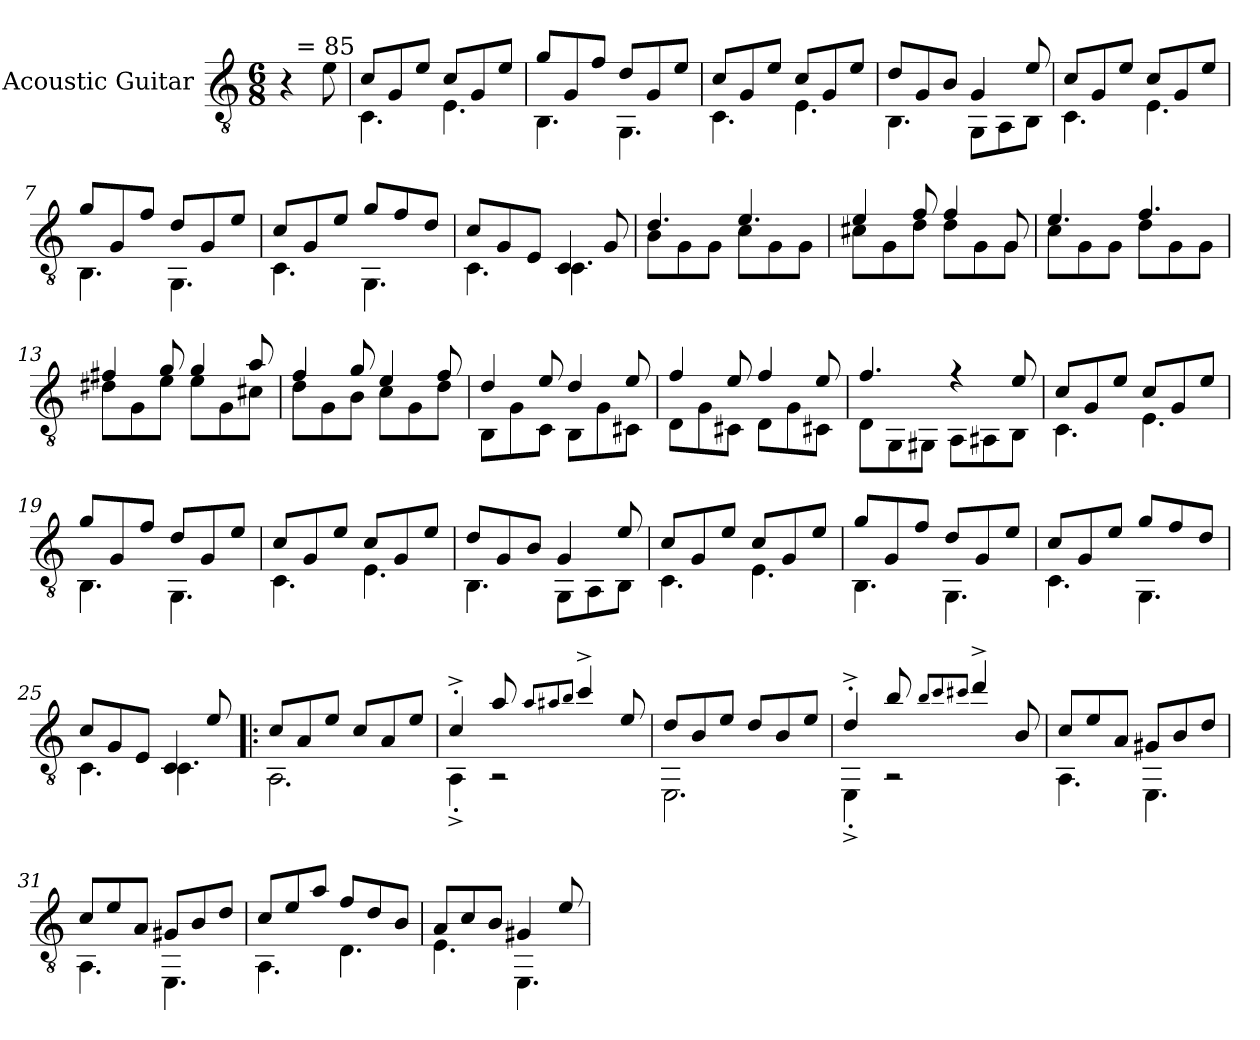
**kern
*part1
*staff1
*I"Acoustic Guitar
*I'Ac Gtr
*clefGv2
*k[]
*C:
*M6/8
=1
!LO:TX:a:t=  = 85
4r
8e\
=2
*^
8c/L	4.C\
8G/	.
8e/J	.
8c/L	4.E\
8G/	.
8e/J	.
=3	=3
8g/L	4.BB\
8G/	.
8f/J	.
8d/L	4.GG\
8G/	.
8e/J	.
!!LO:LB:g=z	!!
=4	=4
8c/L	4.C\
8G/	.
8e/J	.
8c/L	4.E\
8G/	.
8e/J	.
=5	=5
8d/L	4.BB\
8G/	.
8B/J	.
4G/	8GG\L
.	8AA\
8e/	8BB\J
=6	=6
8c/L	4.C\
8G/	.
8e/J	.
8c/L	4.E\
8G/	.
8e/J	.
!!LO:LB:g=z	!!
=7	=7
8g/L	4.BB\
8G/	.
8f/J	.
8d/L	4.GG\
8G/	.
8e/J	.
=8	=8
8c/L	4.C\
8G/	.
8e/J	.
8g/L	4.GG\
8f/	.
8d/J	.
=9	=9
8c/L	4.C\
8G/	.
8E/J	.
4C/	4.C\
8G/	.
!!LO:LB:g=z	!!
=10	=10
4.d/	8B\L
.	8G\
.	8G\J
4.e/	8c\L
.	8G\
.	8G\J
=11	=11
4e/	8c#X\L
.	8G\
8f/	8d\J
4f/	8d\L
.	8G\
8G/	8G\J
=12	=12
4.e/	8c\L
.	8G\
.	8G\J
4.f/	8d\L
.	8G\
.	8G\J
!!LO:LB:g=z	!!
=13	=13
4f#X/	8d#X\L
.	8G\
8g/	8e\J
4g/	8e\L
.	8G\
8a/	8c#X\J
=14	=14
4f/	8d\L
.	8G\
8g/	8B\J
4e/	8c\L
.	8G\
8f/	8d\J
=15	=15
4d/	8BB\L
.	8G\
8e/	8C\J
4d/	8BB\L
.	8G\
8e/	8C#X\J
!!LO:LB:g=z	!!
=16	=16
4f/	8D\L
.	8G\
8e/	8C#X\J
4f/	8D\L
.	8G\
8e/	8C#X\J
=17	=17
4.f/	8D\L
.	8GG\
.	8GG#X\J
4r	8AA\L
.	8AA#X\
8e/	8BB\J
=18	=18
8c/L	4.C\
8G/	.
8e/J	.
8c/L	4.E\
8G/	.
8e/J	.
!!LO:PB:g=z	!!
=19	=19
8g/L	4.BB\
8G/	.
8f/J	.
8d/L	4.GG\
8G/	.
8e/J	.
=20	=20
8c/L	4.C\
8G/	.
8e/J	.
8c/L	4.E\
8G/	.
8e/J	.
=21	=21
8d/L	4.BB\
8G/	.
8B/J	.
4G/	8GG\L
.	8AA\
8e/	8BB\J
!!LO:LB:g=z	!!
=22	=22
8c/L	4.C\
8G/	.
8e/J	.
8c/L	4.E\
8G/	.
8e/J	.
=23	=23
8g/L	4.BB\
8G/	.
8f/J	.
8d/L	4.GG\
8G/	.
8e/J	.
=24	=24
8c/L	4.C\
8G/	.
8e/J	.
8g/L	4.GG\
8f/	.
8d/J	.
!!LO:LB:g=z	!!
=25	=25
8c/L	4.C\
8G/	.
8E/J	.
4C/	4.C\
8e/	.
=26!|:	=26!|:
8c/L	2.AA\
8A/	.
8e/J	.
8c/L	.
8A/	.
8e/J	.
=27	=27
4c'^/	4AA'^\
8a/	2r
8qa/L	.
8qa#X/	.
8qb/J	.
4cc^/	.
8e/	.
!!LO:LB:g=z	!!
=28	=28
8d/L	2.EE\
8B/	.
8e/J	.
8d/L	.
8B/	.
8e/J	.
=29	=29
4d'^/	4EE'^\
8b/	2r
8qb/L	.
8qcc/	.
8qcc#X/J	.
4dd^/	.
8B/	.
=30	=30
8c/L	4.AA\
8e/	.
8A/J	.
8G#X/L	4.EE\
8B/	.
8d/J	.
!!LO:LB:g=z	!!
=31	=31
8c/L	4.AA\
8e/	.
8A/J	.
8G#X/L	4.EE\
8B/	.
8d/J	.
=32	=32
8c/L	4.AA\
8e/	.
8a/J	.
8f/L	4.D\
8d/	.
8B/J	.
=33	=33
8A/L	4.E\
8c/	.
8B/J	.
4G#X/	4.EE\
8e/	.
*v	*v
=
*-
